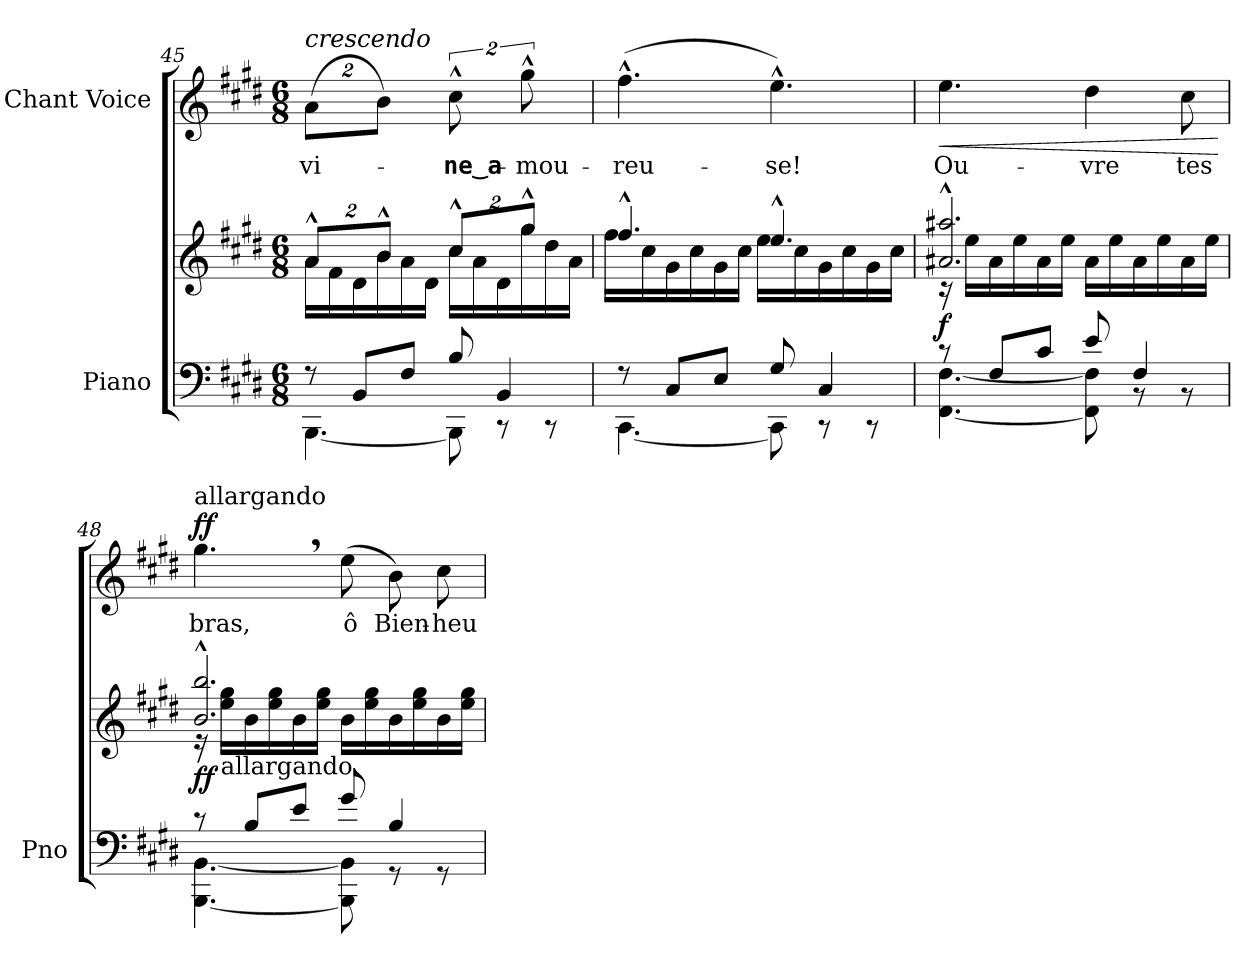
**kern	**kern	**dynam	**kern	**text	**dynam
*part2	*part2	*part2	*part1	*part1	*part1
*staff3	*staff2	*staff2/3	*staff1	*staff1	*staff1
*I"Piano	*	*	*I"Chant Voice	*	*
*I'Pno	*	*	*	*	*
!!LO:LB:g=z
*clefF4	*clefG2	*	*clefG2	*	*
*k[f#c#g#d#]	*k[f#c#g#d#]	*	*k[f#c#g#d#]	*	*
*M6/8	*M6/8	*	*M6/8	*	*
=45	=45	=45	=45	=45	=45
*^	*	*	*	*	*
*	*	*Xbrackettup	*	*	*	*
*	*	*^	*	*	*	*
!	!	!	!	!	!LO:TX:a:i:t=crescendo	!	!
!	!	!	!	!LO:DY:b=2	!	!LO:LY:b	!
!	!	!	!	!LO:DY:n=1:b=2	!	!	!
8r	[4.BBB\	16%3a^^/L	16a\LL	other-dynamics f	(16%3a\L	-vi-	.
.	.	.	16f#\	.	.	.	.
8BB/L	.	.	16d#\	.	.	.	.
.	.	16%3b^^/J	16b\	.	16%3b\J)	.	.
8F#/J	.	.	16a\	.	.	.	.
.	.	.	16d#\JJ	.	.	.	.
!	!	!	!	!	!	!LO:LY:b	!
8B/	8BBB\]	16%3cc#^^/L	16cc#\LL	.	16%3cc#^^\	-ne‿a-	.
.	.	.	16a\	.	.	.	.
4BB/	8r	.	16d#\	.	.	.	.
!	!	!	!	!	!	!LO:LY:b	!
.	.	16%3gg#^^/J	16gg#\	.	16%3gg#^^\	-mou-	.
.	8r	.	16dd#\	.	.	.	.
.	.	.	16a\JJ	.	.	.	.
=46	=46	=46	=46	=46	=46	=46	=46
!	!	!	!	!	!	!LO:LY:b	!
8r	[4.CC#\	4.ff#^^/	16ff#\LL	.	(4.ff#^^\	-reu-	.
.	.	.	16cc#\	.	.	.	.
8C#/L	.	.	16g#\	.	.	.	.
.	.	.	16cc#\	.	.	.	.
8E/J	.	.	16g#\	.	.	.	.
.	.	.	16cc#\JJ	.	.	.	.
!	!	!	!	!	!	!LO:LY:b	!
8G#/	8CC#\]	4.ee^^/	16ee\LL	.	4.ee^^\)	-se!	.
.	.	.	16cc#\	.	.	.	.
4C#/	8r	.	16g#\	.	.	.	.
.	.	.	16cc#\	.	.	.	.
.	8r	.	16g#\	.	.	.	.
.	.	.	16cc#\JJ	.	.	.	.
!!LO:LB:g=z
=47	=47	=47	=47	=47	=47	=47	=47
!	!	!	!	!LO:DY:b	!	!LO:LY:b	!LO:HP:b
!	!	!	!	!	!	!	!LO:DY:n=1:a
!	!	!	!	!	!	!	!LO:DY:n=2:a
8r	[4.FF#\ [4.F#\	2.a#X/^^ 2.aa#X/^^	16r	f	4.ee\	Ou-	< other-dynamics f
.	.	.	16ee\LL	.	.	.	.
8F#/L	.	.	16a#\	.	.	.	.
.	.	.	16ee\	.	.	.	.
8c#/J	.	.	16a#\	.	.	.	.
.	.	.	16ee\JJ	.	.	.	.
!	!	!	!	!	!	!LO:LY:b	!
8e/	8FF#\] 8F#\]	.	16a#\LL	.	4dd#\	-vre	.
.	.	.	16ee\	.	.	.	.
4F#/	8r	.	16a#\	.	.	.	.
.	.	.	16ee\	.	.	.	.
!	!	!	!	!	!	!LO:LY:b	!
.	8r	.	16a#\	.	8cc#\	tes	.
.	.	.	16ee\JJ	.	.	.	.
*v	*v	*	*	*	*	*	*
*	*v	*v	*	*	*	*
.	.	.	.	.	[
=48	=48	=48	=48	=48	=48
*^	*^	*	*	*	*
!	!	!	!	!	!LO:TX:a:t=allargando	!	!
!	!	!	!	!LO:DY:b	!	!LO:LY:b	!LO:DY:a
8r	[4.BBB\ [4.BB\	2.b/^^ 2.bb/^^	16r	ff	4.gg#,\	bras,	ff
!	!	!	!LO:TX:b:t=allargando	!	!	!	!
.	.	.	16ee\ 16gg#\LL	.	.	.	.
8B/L	.	.	16b\	.	.	.	.
.	.	.	16ee\ 16gg#\	.	.	.	.
8e/J	.	.	16b\	.	.	.	.
.	.	.	16ee\ 16gg#\JJ	.	.	.	.
!	!	!	!	!	!	!LO:LY:b	!
8g#/	8BBB\] 8BB\]	.	16b\LL	.	(8ee\	ô	.
.	.	.	16ee\ 16gg#\	.	.	.	.
!	!	!	!	!	!	!LO:LY:b	!
4B/	8r	.	16b\	.	8b\)	Bien-	.
.	.	.	16ee\ 16gg#\	.	.	.	.
!	!	!	!	!	!	!LO:LY:b	!
.	8r	.	16b\	.	8cc#\	-heu-	.
.	.	.	16ee\ 16gg#\JJ	.	.	.	.
*v	*v	*	*	*	*	*	*
*	*v	*v	*	*	*	*
=	=	=	=	=	=
*-	*-	*-	*-	*-	*-
